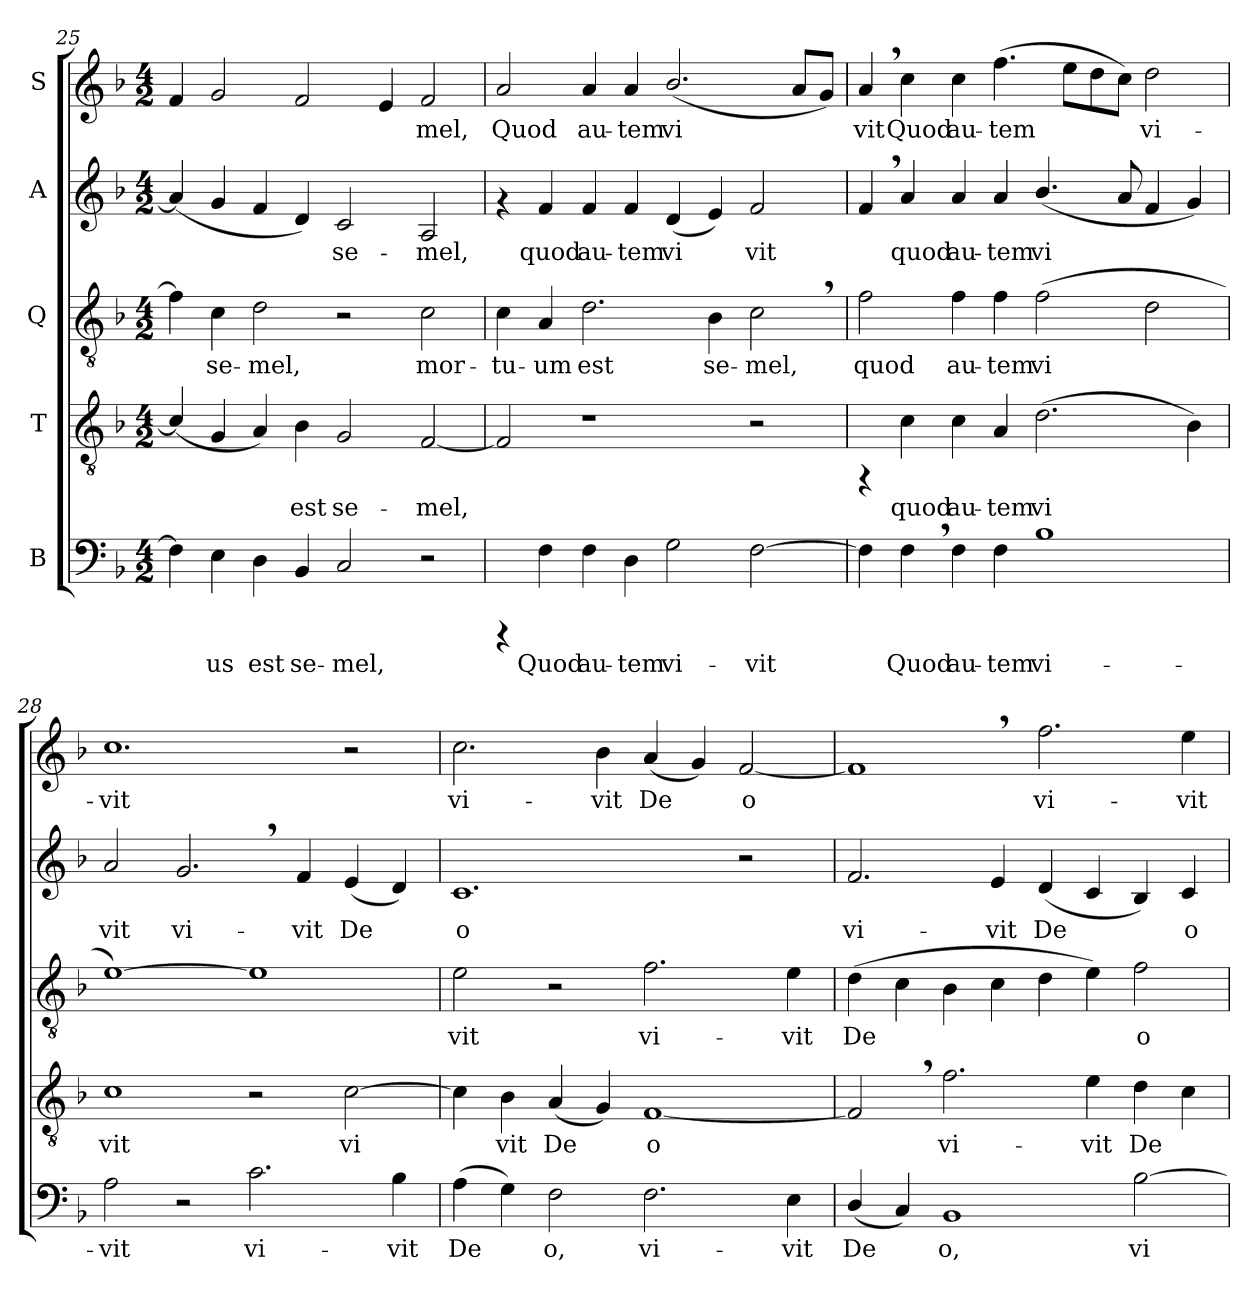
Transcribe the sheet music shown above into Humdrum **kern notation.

**kern	**text	**kern	**text	**kern	**text	**kern	**text	**kern	**text
*part5	*part5	*part4	*part4	*part3	*part3	*part2	*part2	*part1	*part1
*staff5	*staff5	*staff4	*staff4	*staff3	*staff3	*staff2	*staff2	*staff1	*staff1
*I"B	*	*I"T	*	*I"Q	*	*I"A	*	*I"S	*
*clefF4	*	*clefGv2	*	*clefGv2	*	*clefG2	*	*clefG2	*
*k[b-]	*	*k[b-]	*	*k[b-]	*	*k[b-]	*	*k[b-]	*
*F:	*	*F:	*	*F:	*	*F:	*	*F:	*
*M4/2	*	*M4/2	*	*M4/2	*	*M4/2	*	*M4/2	*
=25	=25	=25	=25	=25	=25	=25	=25	=25	=25
!	!LO:LY:b	!	!LO:LY:b	!	!LO:LY:b:cj	!	!LO:LY:b	!	!LO:LY:b
4F\]	--	(<4c/]	.	4f\]	.	(<4a/]	.	4f/	--
!	!LO:LY:b	!	!LO:LY:b	!	!LO:LY:b:cj	!	!LO:LY:b	!	!LO:LY:b
4E\	-us	4G/	.	4c\	se-	4g/	.	2g/	--
!	!LO:LY:b	!	!LO:LY:b	!	!LO:LY:b:cj	!	!LO:LY:b	!	!
4D\	est	4A/)	.	2d\	-mel,	4f/	.	.	.
!	!LO:LY:b	!	!LO:LY:b	!	!	!	!LO:LY:b	!	!LO:LY:b
4BB-/	se-	4B-\	est	.	.	4d/)	.	2f/	--
!	!LO:LY:b	!	!LO:LY:b	!	!	!	!LO:LY:b	!	!
2C/	-mel,	2G/	se-	2r	.	2c/	se-	.	.
!	!	!	!	!	!	!	!	!	!LO:LY:b
.	.	.	.	.	.	.	.	4e/	--
!	!	!	!LO:LY:b	!	!LO:LY:b:cj	!	!LO:LY:b	!	!LO:LY:b
2r	.	[<2F/	-mel,	2c\	mor-	2A/	-mel,	2f/	-mel,
=26	=26	=26	=26	=26	=26	=26	=26	=26	=26
!	!	!	!LO:LY:b	!	!LO:LY:b:cj	!	!	!	!LO:LY:b
4rCCC	.	2F/]	.	4c\	-tu-	4rf	.	2a/	Quod
!	!LO:LY:b	!	!	!	!LO:LY:b:cj	!	!LO:LY:b	!	!
4F\	Quod	.	.	4A/	-um	4f/	quod	.	.
!	!LO:LY:b	!	!	!	!LO:LY:b:cj	!	!LO:LY:b	!	!LO:LY:b
4F\	au-	1r	.	2.d\	est	4f/	au-	4a/	au-
!	!LO:LY:b	!	!	!	!	!	!LO:LY:b	!	!LO:LY:b
4D\	-tem	.	.	.	.	4f/	-tem	4a/	-tem
!	!LO:LY:b	!	!	!	!	!	!LO:LY:b	!	!LO:LY:b
2G\	vi-	.	.	.	.	(<4d/	vi-	(<2.b-/	vi-
!	!	!	!	!	!LO:LY:b:cj	!	!LO:LY:b	!	!
.	.	.	.	4B-\	se-	4e/)	--	.	.
!	!LO:LY:b	!	!	!	!LO:LY:b:cj	!	!LO:LY:b	!	!
[>2F\	-vit	2r	.	2c,>\	-mel,	2f/	-vit	.	.
!	!	!	!	!	!	!	!	!	!LO:LY:b
.	.	.	.	.	.	.	.	8a/L	--
!	!	!	!	!	!	!	!	!	!LO:LY:b
.	.	.	.	.	.	.	.	8g/J)	--
!!LO:PB:g=z
=27	=27	=27	=27	=27	=27	=27	=27	=27	=27
!	!LO:LY:b	!	!	!	!LO:LY:b:cj	!	!LO:LY:b	!	!LO:LY:b
4F\]	.	4rFF	.	2f\	quod	4f,>/	.	4a,>/	-vit
!	!LO:LY:b	!	!LO:LY:b	!	!	!	!LO:LY:b	!	!LO:LY:b
4F,>\	Quod	4c\	quod	.	.	4a/	quod	4cc\	Quod
!	!LO:LY:b	!	!LO:LY:b	!	!LO:LY:b:cj	!	!LO:LY:b	!	!LO:LY:b
4F\	au-	4c\	au-	4f\	au-	4a/	au-	4cc\	au-
!	!LO:LY:b	!	!LO:LY:b	!	!LO:LY:b:cj	!	!LO:LY:b	!	!LO:LY:b
4F\	-tem	4A/	-tem	4f\	-tem	4a/	-tem	(>4.ff\	-tem
!	!LO:LY:b	!	!LO:LY:b	!	!LO:LY:b:cj	!	!LO:LY:b	!	!
1B-	vi-	(>2.d\	vi-	(>2f\	vi-	(<4.b-/	vi-	.	.
!	!	!	!	!	!	!	!	!	!LO:LY:b
.	.	.	.	.	.	.	.	8ee\L	.
!	!	!	!	!	!	!	!	!	!LO:LY:b
.	.	.	.	.	.	.	.	8dd\	.
!	!	!	!	!	!	!	!LO:LY:b	!	!LO:LY:b
.	.	.	.	.	.	8a/	--	8cc\J)	.
!	!	!	!	!	!LO:LY:b:cj	!	!LO:LY:b	!	!LO:LY:b
.	.	.	.	2d\	--	4f/	--	2dd\	vi-
!	!	!	!LO:LY:b	!	!	!	!LO:LY:b	!	!
.	.	4B-\)	--	.	.	4g/)	--	.	.
=28	=28	=28	=28	=28	=28	=28	=28	=28	=28
!	!LO:LY:b	!	!LO:LY:b	!	!LO:LY:b:cj	!	!LO:LY:b	!	!LO:LY:b
2A\	-vit	1c	-vit	[>1e)	--	2a/	-vit	1.cc	-vit
!	!	!	!	!	!	!	!LO:LY:b	!	!
2r	.	.	.	.	.	2.g,>/	vi-	.	.
!	!LO:LY:b	!	!	!	!LO:LY:b:cj	!	!	!	!
2.c\	vi-	2r	.	1e]	--	.	.	.	.
!	!	!	!	!	!	!	!LO:LY:b	!	!
.	.	.	.	.	.	4f/	-vit	.	.
!	!	!	!LO:LY:b	!	!	!	!LO:LY:b	!	!
.	.	[>2c\	vi-	.	.	(<4e/	De-	2r	.
!	!LO:LY:b	!	!	!	!	!	!LO:LY:b	!	!
4B-\	-vit	.	.	.	.	4d/)	--	.	.
=29	=29	=29	=29	=29	=29	=29	=29	=29	=29
!	!LO:LY:b	!	!LO:LY:b	!	!LO:LY:b:cj	!	!LO:LY:b	!	!LO:LY:b
(>4A\	De-	4c\]	--	2e\	-vit	1.c	-o	2.cc\	vi-
!	!LO:LY:b	!	!LO:LY:b	!	!	!	!	!	!
4G\)	--	4B-\	-vit	.	.	.	.	.	.
!	!LO:LY:b	!	!LO:LY:b	!	!	!	!	!	!
2F\	-o,	(<4A/	De-	2r	.	.	.	.	.
!	!	!	!LO:LY:b	!	!	!	!	!	!LO:LY:b
.	.	4G/)	--	.	.	.	.	4b-\	-vit
!	!LO:LY:b	!	!LO:LY:b	!	!LO:LY:b:cj	!	!	!	!LO:LY:b
2.F\	vi-	[<1F	-o	2.f\	vi-	.	.	(<4a/	De-
!	!	!	!	!	!	!	!	!	!LO:LY:b
.	.	.	.	.	.	.	.	4g/)	--
!	!	!	!	!	!	!	!	!	!LO:LY:b
.	.	.	.	.	.	2r	.	[<2f/	-o
!	!LO:LY:b	!	!	!	!LO:LY:b:cj	!	!	!	!
4E\	-vit	.	.	4e\	-vit	.	.	.	.
=30	=30	=30	=30	=30	=30	=30	=30	=30	=30
!	!LO:LY:b	!	!LO:LY:b	!	!LO:LY:b:cj	!	!LO:LY:b	!	!LO:LY:b
(<4D/	De-	2F,>/]	.	(>4d\	De-	2.f/	vi-	1f,>]	.
!	!LO:LY:b	!	!	!	!LO:LY:b:cj	!	!	!	!
4C/)	--	.	.	4c\	--	.	.	.	.
!	!LO:LY:b	!	!LO:LY:b	!	!LO:LY:b:cj	!	!	!	!
1BB-	-o,	2.f\	vi-	4B-\	--	.	.	.	.
!	!	!	!	!	!LO:LY:b:cj	!	!LO:LY:b	!	!
.	.	.	.	4c\	--	4e/	-vit	.	.
!	!	!	!	!	!LO:LY:b:cj	!	!LO:LY:b	!	!LO:LY:b
.	.	.	.	4d\	--	(>4d/	De-	2.ff\	vi-
!	!	!	!LO:LY:b	!	!LO:LY:b:cj	!	!LO:LY:b	!	!
.	.	4e\	-vit	4e\)	--	4c/	--	.	.
!	!LO:LY:b	!	!LO:LY:b	!	!LO:LY:b:cj	!	!LO:LY:b	!	!
[>2B-\	vi-	4d\	De-	2f\	-o	4B-/)	--	.	.
!	!	!	!LO:LY:b	!	!	!	!LO:LY:b	!	!LO:LY:b
.	.	4c\	--	.	.	4c/	-o	4ee\	-vit
=	=	=	=	=	=	=	=	=	=
*-	*-	*-	*-	*-	*-	*-	*-	*-	*-
